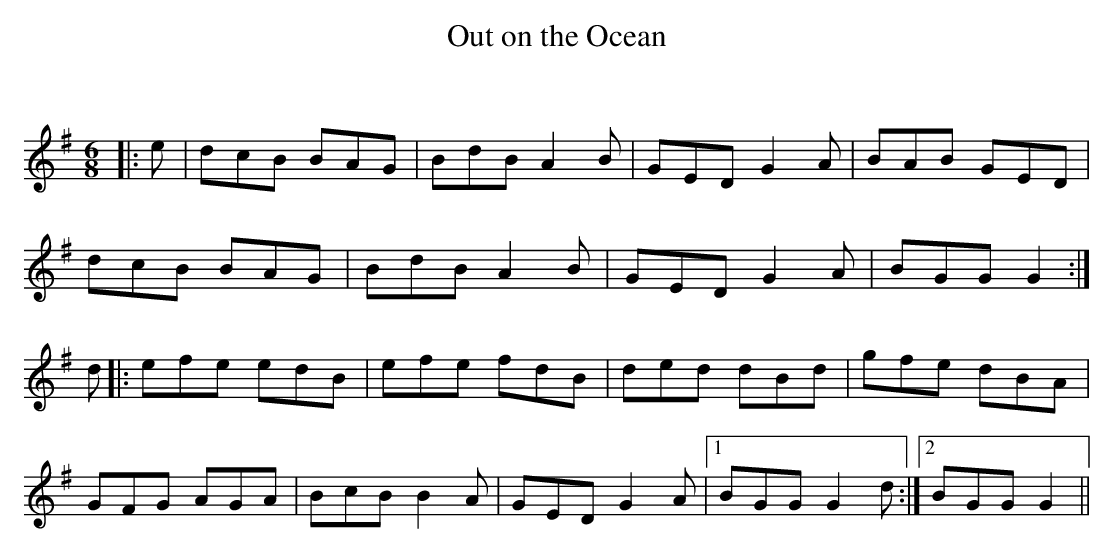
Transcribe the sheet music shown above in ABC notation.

X:1
T: Out on the Ocean
C:
Q:180
K:G
M:6/8
L:1/16
|:e2|d2c2B2 B2A2G2|B2d2B2 A4B2|G2E2D2 G4A2|B2A2B2 G2E2D2|
d2c2B2 B2A2G2|B2d2B2 A4B2|G2E2D2 G4A2|B2G2G2 G4:|
d2|:e2f2e2 e2d2B2|e2f2e2 f2d2B2|d2e2d2 d2B2d2|g2f2e2 d2B2A2|
G2F2G2 A2G2A2|B2c2B2 B4A2|G2E2D2 G4A2|1B2G2G2 G4d2:|2B2G2G2 G4||
